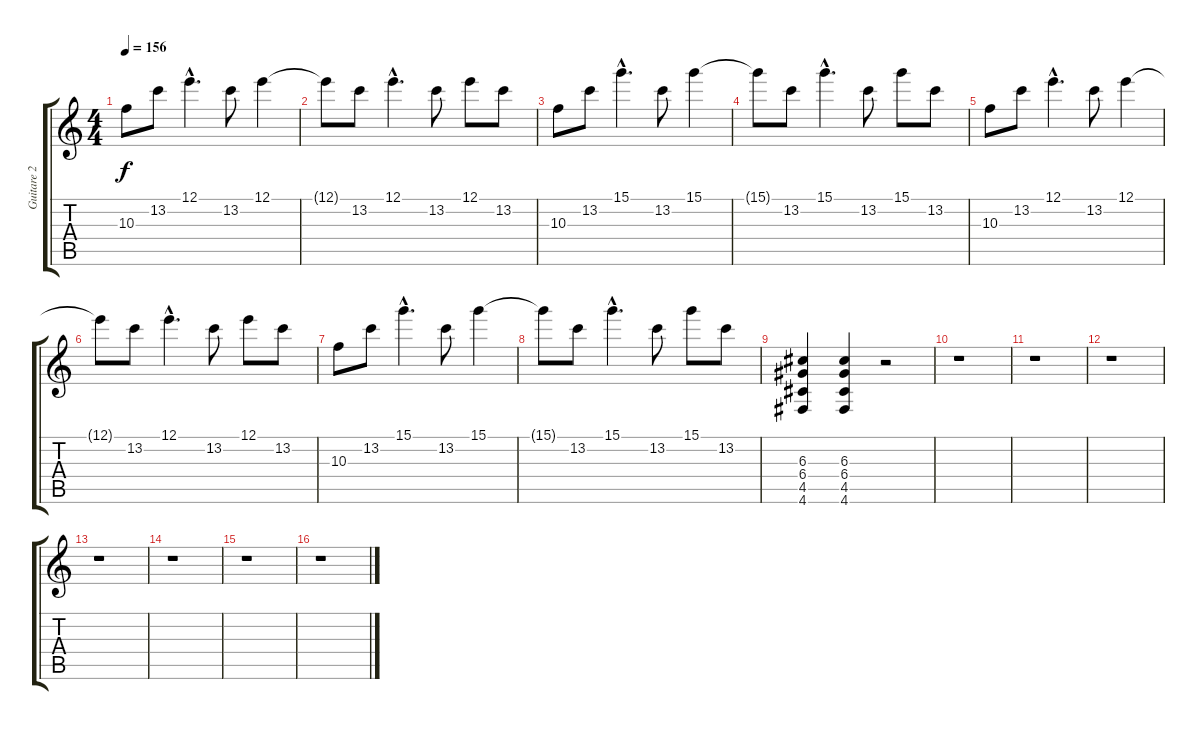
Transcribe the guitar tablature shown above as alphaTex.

\track ("Guitare 2" "Guitare 2") {instrument distortionguitar}
\staff {score tabs}
\tuning (E4 B3 G3 D3 A2 D2) {hide}
\ts (4 4)
\tempo 156
\clef g2
\ks c
10.3.8{dy f} 13.2.8 12.1{hac}.4{d} 13.2.8 12.1.4 |
12.1{t}.8 13.2.8 12.1{hac}.4{d} 13.2.8 12.1.8 13.2.8 |
10.3.8 13.2.8 15.1{hac}.4{d} 13.2.8 15.1.4 |
15.1{t}.8 13.2.8 15.1{hac}.4{d} 13.2.8 15.1.8 13.2.8 |
10.3.8 13.2.8 12.1{hac}.4{d} 13.2.8 12.1.4 |
12.1{t}.8 13.2.8 12.1{hac}.4{d} 13.2.8 12.1.8 13.2.8 |
10.3.8 13.2.8 15.1{hac}.4{d} 13.2.8 15.1.4 |
15.1{t}.8 13.2.8 15.1{hac}.4{d} 13.2.8 15.1.8 13.2.8 |
(6.3 6.4 4.5 4.6).4 (6.3 6.4 4.5 4.6).4 r.2 |
r.1 |
r.1 |
r.1 |
r.1 |
r.1 |
r.1 |
r.1
